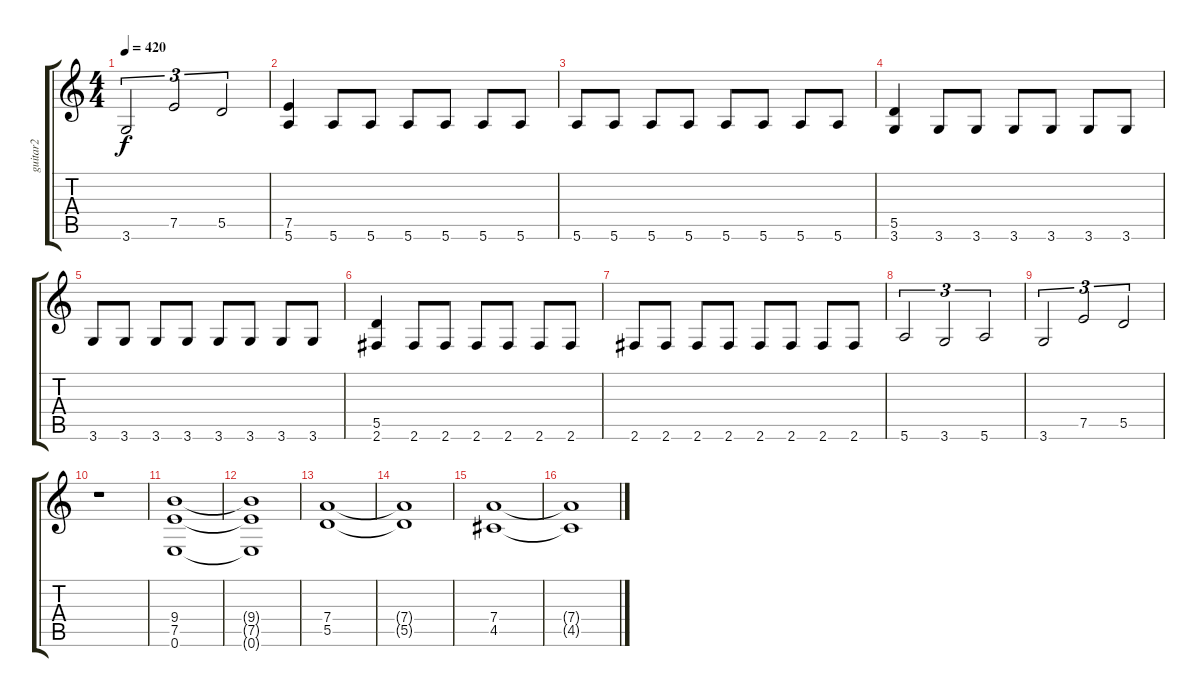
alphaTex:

\track ("guitar2" "guitar2") {instrument distortionguitar}
\staff {score tabs}
\tuning (E4 B3 G3 D3 A2 E2) {hide}
\ts (4 4)
\tempo 420
\clef g2
\ks c
3.6.2{tu (3 2) dy f} 7.5.2{tu (3 2)} 5.5.2{tu (3 2)} |
(7.5 5.6).4 5.6.8 5.6.8 5.6.8 5.6.8 5.6.8 5.6.8 |
5.6.8 5.6.8 5.6.8 5.6.8 5.6.8 5.6.8 5.6.8 5.6.8 |
(5.5 3.6).4 3.6.8 3.6.8 3.6.8 3.6.8 3.6.8 3.6.8 |
3.6.8 3.6.8 3.6.8 3.6.8 3.6.8 3.6.8 3.6.8 3.6.8 |
(5.5 2.6).4 2.6.8 2.6.8 2.6.8 2.6.8 2.6.8 2.6.8 |
2.6.8 2.6.8 2.6.8 2.6.8 2.6.8 2.6.8 2.6.8 2.6.8 |
5.6.2{tu (3 2)} 3.6.2{tu (3 2)} 5.6.2{tu (3 2)} |
3.6.2{tu (3 2)} 7.5.2{tu (3 2)} 5.5.2{tu (3 2)} |
r.1 |
(9.4 7.5 0.6).1 |
(9.4{t} 7.5{t} 0.6{t}).1 |
(7.4 5.5).1 |
(7.4{t} 5.5{t}).1 |
(7.4 4.5).1 |
(7.4{t} 4.5{t}).1
